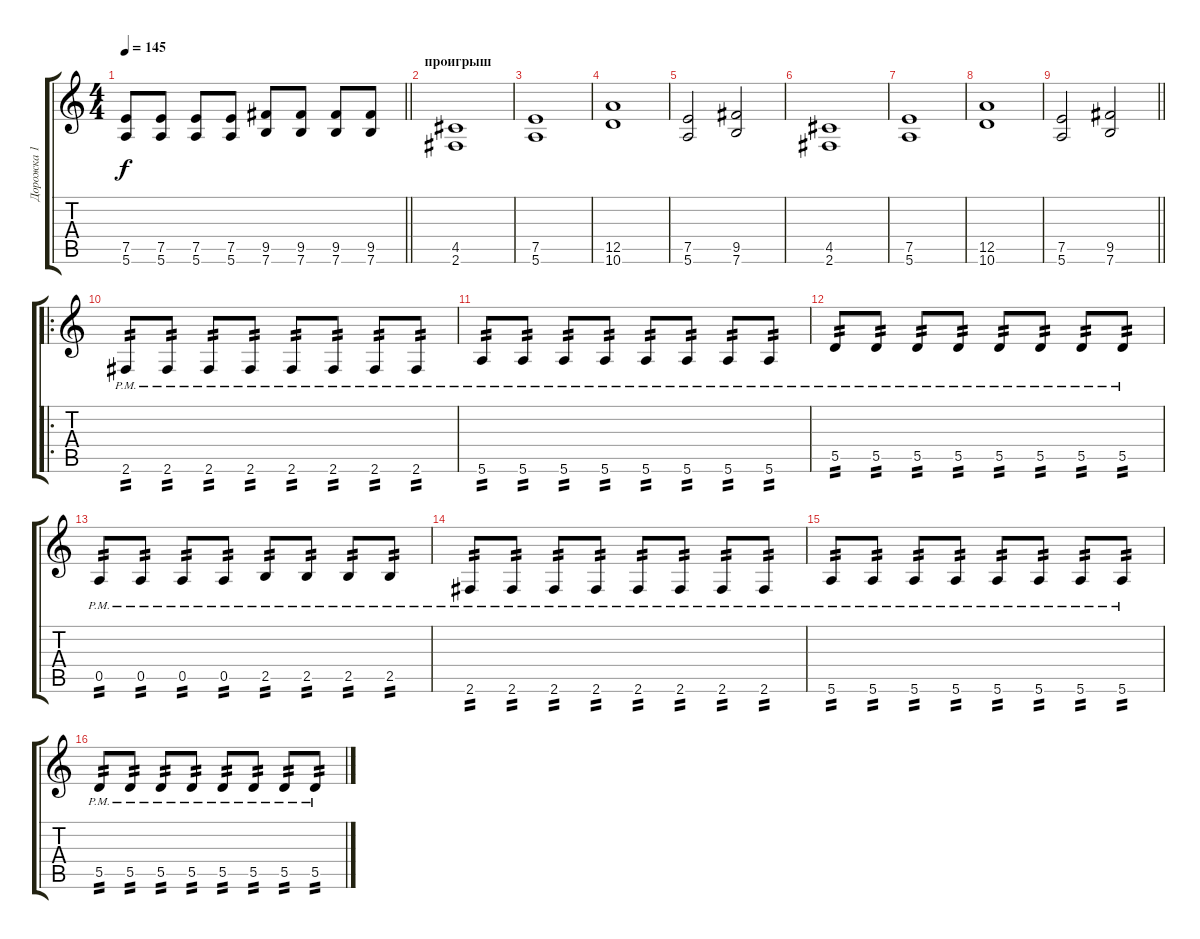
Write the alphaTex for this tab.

\track ("Дорожка 1" "Дорожка 1") {instrument distortionguitar}
\staff {score tabs}
\tuning (E4 B3 G3 D3 A2 E2) {hide}
\ts (4 4)
\tempo 145
\clef g2
\barLineRight lightlight
\ks c
(7.5 5.6).8{dy f} (7.5 5.6).8 (7.5 5.6).8 (7.5 5.6).8 (9.5 7.6).8 (9.5 7.6).8 (9.5 7.6).8 (9.5 7.6).8 |
\section ("" "проигрыш")
(4.5 2.6).1 |
(7.5 5.6).1 |
(12.5 10.6).1 |
(7.5 5.6).2 (9.5 7.6).2 |
(4.5 2.6).1 |
(7.5 5.6).1 |
(12.5 10.6).1 |
\barLineRight lightlight
(7.5 5.6).2 (9.5 7.6).2 |
\ro
2.6{pm}.8{tp 2} 2.6{pm}.8{tp 2} 2.6{pm}.8{tp 2} 2.6{pm}.8{tp 2} 2.6{pm}.8{tp 2} 2.6{pm}.8{tp 2} 2.6{pm}.8{tp 2} 2.6{pm}.8{tp 2} |
5.6{pm}.8{tp 2} 5.6{pm}.8{tp 2} 5.6{pm}.8{tp 2} 5.6{pm}.8{tp 2} 5.6{pm}.8{tp 2} 5.6{pm}.8{tp 2} 5.6{pm}.8{tp 2} 5.6{pm}.8{tp 2} |
5.5{pm}.8{tp 2} 5.5{pm}.8{tp 2} 5.5{pm}.8{tp 2} 5.5{pm}.8{tp 2} 5.5{pm}.8{tp 2} 5.5{pm}.8{tp 2} 5.5{pm}.8{tp 2} 5.5{pm}.8{tp 2} |
0.5{pm}.8{tp 2} 0.5{pm}.8{tp 2} 0.5{pm}.8{tp 2} 0.5{pm}.8{tp 2} 2.5{pm}.8{tp 2} 2.5{pm}.8{tp 2} 2.5{pm}.8{tp 2} 2.5{pm}.8{tp 2} |
2.6{pm}.8{tp 2} 2.6{pm}.8{tp 2} 2.6{pm}.8{tp 2} 2.6{pm}.8{tp 2} 2.6{pm}.8{tp 2} 2.6{pm}.8{tp 2} 2.6{pm}.8{tp 2} 2.6{pm}.8{tp 2} |
5.6{pm}.8{tp 2} 5.6{pm}.8{tp 2} 5.6{pm}.8{tp 2} 5.6{pm}.8{tp 2} 5.6{pm}.8{tp 2} 5.6{pm}.8{tp 2} 5.6{pm}.8{tp 2} 5.6{pm}.8{tp 2} |
5.5{pm}.8{tp 2} 5.5{pm}.8{tp 2} 5.5{pm}.8{tp 2} 5.5{pm}.8{tp 2} 5.5{pm}.8{tp 2} 5.5{pm}.8{tp 2} 5.5{pm}.8{tp 2} 5.5{pm}.8{tp 2}
